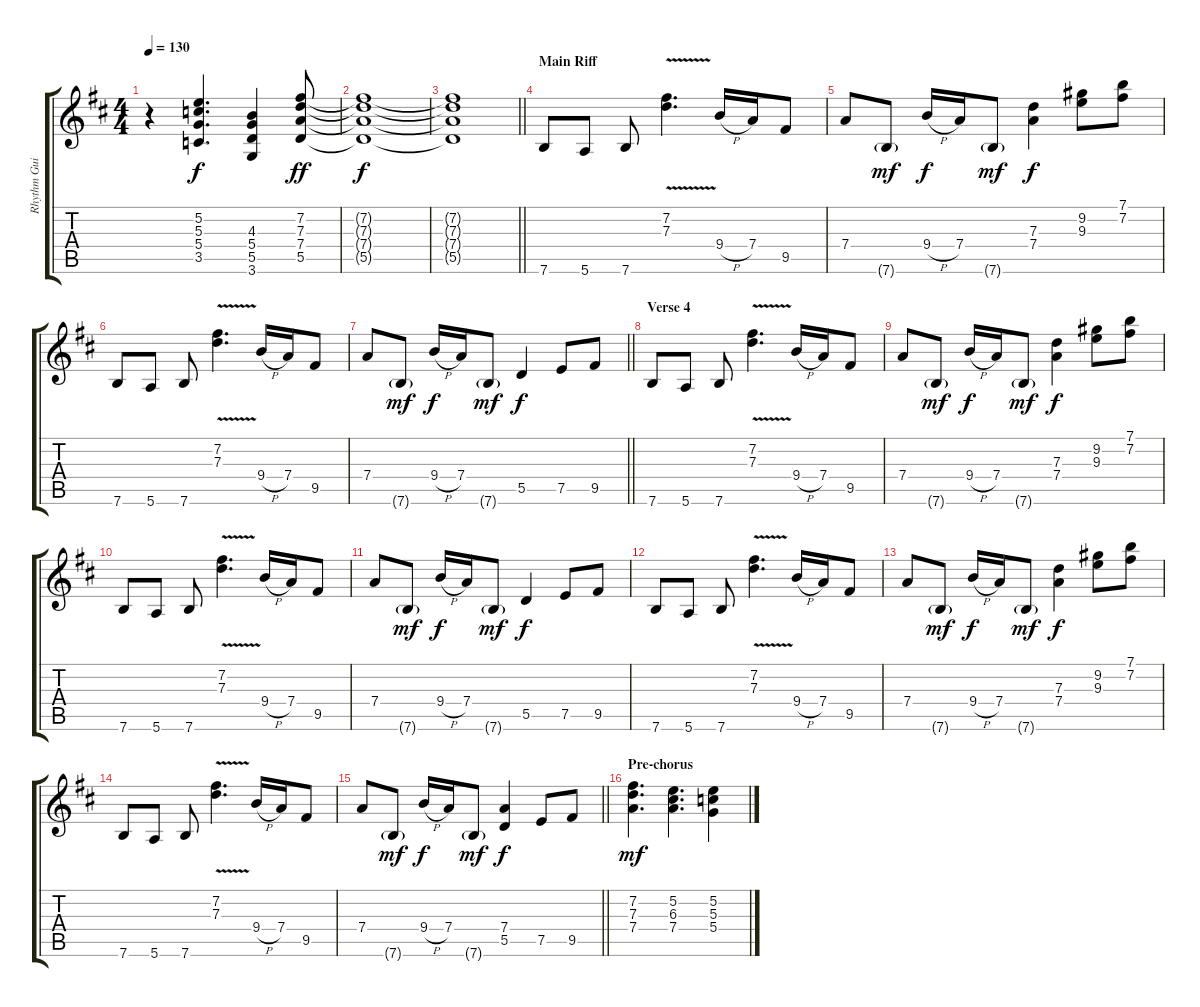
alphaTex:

\track ("Rhythm Guitar (Steve Morse)" "Rhythm Gui") {instrument overdrivenguitar}
\staff {score tabs}
\tuning (E4 B3 G3 D3 A2 E2) {hide}
\ts (4 4)
\tempo 130
\clef g2
\ks bminor
r.4{dy mf} (5.2 5.3 5.4 3.5).4{d dy f} (4.3 5.4 5.5 3.6).4 (7.2 7.3 7.4 5.5).8{dy ff} |
(7.2{t} 7.3{t} 7.4{t} 5.5{t}).1{dy f} |
\barLineRight lightlight
(7.2{t} 7.3{t} 7.4{t} 5.5{t}).1 |
\section ("" "Main Riff")
7.6.8 5.6.8 7.6.8 (7.2{v} 7.3{v}).4{d} 9.4{h}.16 7.4.16 9.5.8 |
7.4.8 7.6{g}.8{dy mf} 9.4{h}.16{dy f} 7.4.16 7.6{g}.8{dy mf} (7.3 7.4).4{dy f} (9.2 9.3).8 (7.1 7.2).8 |
7.6.8 5.6.8 7.6.8 (7.2{v} 7.3{v}).4{d} 9.4{h}.16 7.4.16 9.5.8 |
\barLineRight lightlight
7.4.8 7.6{g}.8{dy mf} 9.4{h}.16{dy f} 7.4.16 7.6{g}.8{dy mf} 5.5.4{dy f} 7.5.8 9.5.8 |
\section ("" "Verse 4")
7.6.8 5.6.8 7.6.8 (7.2{v} 7.3{v}).4{d} 9.4{h}.16 7.4.16 9.5.8 |
7.4.8 7.6{g}.8{dy mf} 9.4{h}.16{dy f} 7.4.16 7.6{g}.8{dy mf} (7.3 7.4).4{dy f} (9.2 9.3).8 (7.1 7.2).8 |
7.6.8 5.6.8 7.6.8 (7.2{v} 7.3{v}).4{d} 9.4{h}.16 7.4.16 9.5.8 |
7.4.8 7.6{g}.8{dy mf} 9.4{h}.16{dy f} 7.4.16 7.6{g}.8{dy mf} 5.5.4{dy f} 7.5.8 9.5.8 |
7.6.8 5.6.8 7.6.8 (7.2{v} 7.3{v}).4{d} 9.4{h}.16 7.4.16 9.5.8 |
7.4.8 7.6{g}.8{dy mf} 9.4{h}.16{dy f} 7.4.16 7.6{g}.8{dy mf} (7.3 7.4).4{dy f} (9.2 9.3).8 (7.1 7.2).8 |
7.6.8 5.6.8 7.6.8 (7.2{v} 7.3{v}).4{d} 9.4{h}.16 7.4.16 9.5.8 |
\barLineRight lightlight
7.4.8 7.6{g}.8{dy mf} 9.4{h}.16{dy f} 7.4.16 7.6{g}.8{dy mf} (7.4 5.5).4{dy f} 7.5.8 9.5.8 |
\section ("" "Pre-chorus")
(7.2 7.3 7.4).4{d dy mf} (5.2 6.3 7.4).4{d} (5.2 5.3 5.4).4
